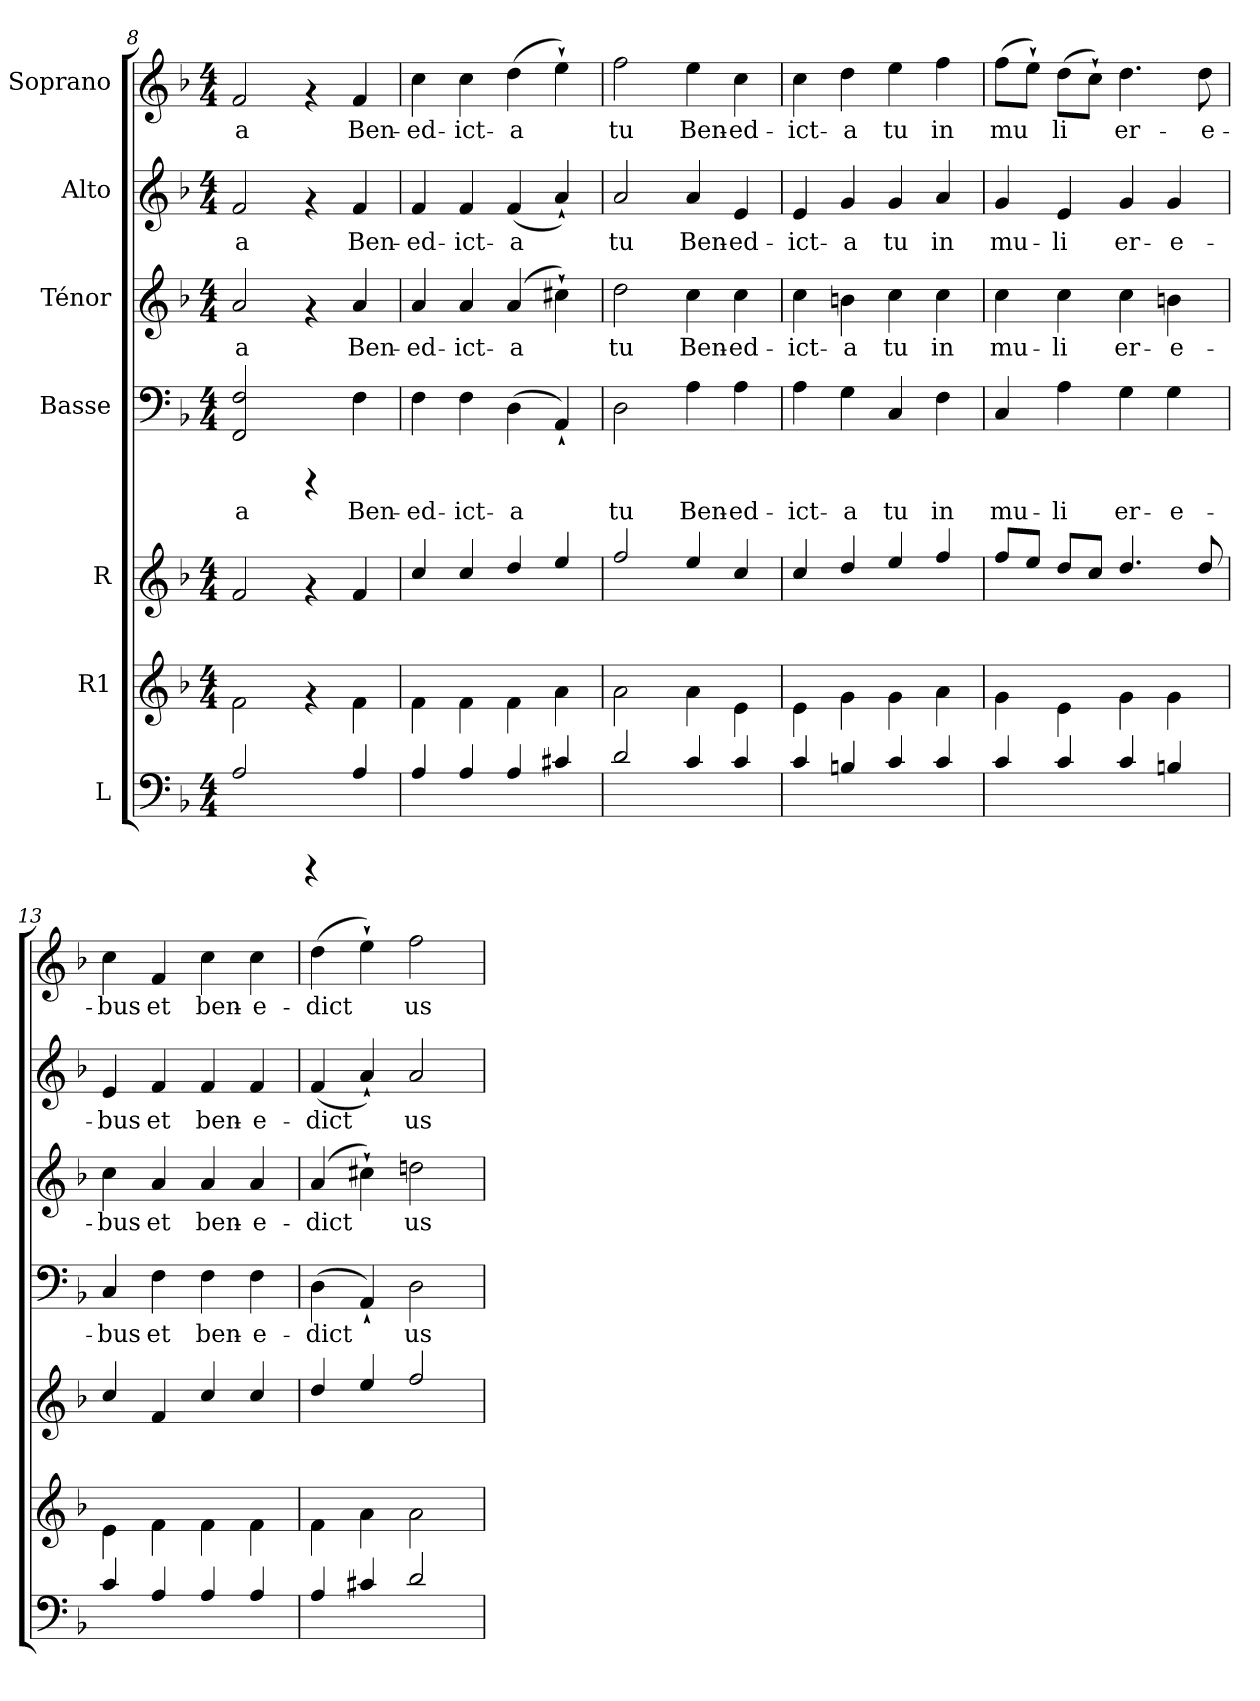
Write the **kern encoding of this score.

**kern	**kern	**kern	**kern	**text	**kern	**text	**kern	**text	**kern	**text
*part7	*part6	*part5	*part4	*part4	*part3	*part3	*part2	*part2	*part1	*part1
*staff7	*staff6	*staff5	*staff4	*staff4	*staff3	*staff3	*staff2	*staff2	*staff1	*staff1
*I"L	*I"R1	*I"R	*I"Basse	*	*I"Ténor	*	*I"Alto	*	*I"Soprano	*
*clefF4	*clefG2	*clefG2	*clefF4	*	*clefG2	*	*clefG2	*	*clefG2	*
*k[b-]	*k[b-]	*k[b-]	*k[b-]	*	*k[b-]	*	*k[b-]	*	*k[b-]	*
*F:	*F:	*F:	*F:	*	*F:	*	*F:	*	*F:	*
*M4/4	*M4/4	*M4/4	*M4/4	*	*M4/4	*	*M4/4	*	*M4/4	*
=8	=8	=8	=8	=8	=8	=8	=8	=8	=8	=8
!	!	!	!	!LO:LY:b	!	!LO:LY:b	!	!LO:LY:b	!	!LO:LY:b
2A/	2f\	2f/	2F/ 2FF/	-a	2a/	-a	2f/	-a	2f/	-a
4rCCC	4rf	4rf	4rCCC	.	4rf	.	4rf	.	4rf	.
!	!	!	!	!LO:LY:b	!	!LO:LY:b	!	!LO:LY:b	!	!LO:LY:b
4A/	4f\	4f/	4F\	Ben-	4a/	Ben-	4f/	Ben-	4f/	Ben-
=9	=9	=9	=9	=9	=9	=9	=9	=9	=9	=9
!	!	!	!	!LO:LY:b	!	!LO:LY:b	!	!LO:LY:b	!	!LO:LY:b
4A/	4f\	4cc/	4F\	-ed-	4a/	-ed-	4f/	-ed-	4cc\	-ed-
!	!	!	!	!LO:LY:b	!	!LO:LY:b	!	!LO:LY:b	!	!LO:LY:b
4A/	4f\	4cc/	4F\	-ict-	4a/	-ict-	4f/	-ict-	4cc\	-ict-
!	!	!	!	!LO:LY:b	!	!LO:LY:b	!	!LO:LY:b	!	!LO:LY:b
4A/	4f\	4dd/	(>4D\	-a	(>4a/	-a	(>4f/	-a	(>4dd\	-a
!	!	!	!	!LO:LY:b	!	!LO:LY:b	!	!LO:LY:b	!	!LO:LY:b
4c#X/	4a\	4ee/	4AA`</)	.	4cc#X`>\)	.	4a`</)	.	4ee`>\)	.
=10	=10	=10	=10	=10	=10	=10	=10	=10	=10	=10
!	!	!	!	!LO:LY:b	!	!LO:LY:b	!	!LO:LY:b	!	!LO:LY:b
2d/	2a\	2ff/	2D\	tu	2dd\	tu	2a/	tu	2ff\	tu
!	!	!	!	!LO:LY:b	!	!LO:LY:b	!	!LO:LY:b	!	!LO:LY:b
4c/	4a\	4ee/	4A\	Ben-	4cc\	Ben-	4a/	Ben-	4ee\	Ben-
!	!	!	!	!LO:LY:b	!	!LO:LY:b	!	!LO:LY:b	!	!LO:LY:b
4c/	4e\	4cc/	4A\	-ed-	4cc\	-ed-	4e/	-ed-	4cc\	-ed-
=11	=11	=11	=11	=11	=11	=11	=11	=11	=11	=11
!	!	!	!	!LO:LY:b	!	!LO:LY:b	!	!LO:LY:b	!	!LO:LY:b
4c/	4e\	4cc/	4A\	-ict-	4cc\	-ict-	4e/	-ict-	4cc\	-ict-
!	!	!	!	!LO:LY:b	!	!LO:LY:b	!	!LO:LY:b	!	!LO:LY:b
4Bn/	4g\	4dd/	4G\	-a	4bn\	-a	4g/	-a	4dd\	-a
!	!	!	!	!LO:LY:b	!	!LO:LY:b	!	!LO:LY:b	!	!LO:LY:b
4c/	4g\	4ee/	4C/	tu	4cc\	tu	4g/	tu	4ee\	tu
!	!	!	!	!LO:LY:b	!	!LO:LY:b	!	!LO:LY:b	!	!LO:LY:b
4c/	4a\	4ff/	4F\	in	4cc\	in	4a/	in	4ff\	in
!!LO:LB:g=z
=12	=12	=12	=12	=12	=12	=12	=12	=12	=12	=12
!	!	!	!	!LO:LY:b	!	!LO:LY:b	!	!LO:LY:b	!	!LO:LY:b
4c/	4g\	8ff/L	4C/	mu-	4cc\	mu-	4g/	mu-	(>8ff\L	mu-
!	!	!	!	!	!	!	!	!	!	!LO:LY:b
.	.	8ee/J	.	.	.	.	.	.	8ee`>\J)	-
!	!	!	!	!LO:LY:b	!	!LO:LY:b	!	!LO:LY:b	!	!LO:LY:b
4c/	4e\	8dd/L	4A\	-li	4cc\	-li	4e/	-li	(>8dd\L	li
!	!	!	!	!	!	!	!	!	!	!LO:LY:b
.	.	8cc/J	.	.	.	.	.	.	8cc`>\J)	.
!	!	!	!	!LO:LY:b	!	!LO:LY:b	!	!LO:LY:b	!	!LO:LY:b
4c/	4g\	4.dd/	4G\	er-	4cc\	er-	4g/	er-	4.dd\	er-
!	!	!	!	!LO:LY:b	!	!LO:LY:b	!	!LO:LY:b	!	!
4Bn/	4g\	.	4G\	-e-	4bn\	-e-	4g/	-e-	.	.
!	!	!	!	!	!	!	!	!	!	!LO:LY:b
.	.	8dd/	.	.	.	.	.	.	8dd\	-e-
=13	=13	=13	=13	=13	=13	=13	=13	=13	=13	=13
!	!	!	!	!LO:LY:b	!	!LO:LY:b	!	!LO:LY:b	!	!LO:LY:b
4c/	4e\	4cc/	4C/	-bus	4cc\	-bus	4e/	-bus	4cc\	-bus
!	!	!	!	!LO:LY:b	!	!LO:LY:b	!	!LO:LY:b	!	!LO:LY:b
4A/	4f\	4f/	4F\	et	4a/	et	4f/	et	4f/	et
!	!	!	!	!LO:LY:b	!	!LO:LY:b	!	!LO:LY:b	!	!LO:LY:b
4A/	4f\	4cc/	4F\	ben-	4a/	ben-	4f/	ben-	4cc\	ben-
!	!	!	!	!LO:LY:b	!	!LO:LY:b	!	!LO:LY:b	!	!LO:LY:b
4A/	4f\	4cc/	4F\	-e-	4a/	-e-	4f/	-e-	4cc\	-e-
=14	=14	=14	=14	=14	=14	=14	=14	=14	=14	=14
!	!	!	!	!LO:LY:b	!	!LO:LY:b	!	!LO:LY:b	!	!LO:LY:b
4A/	4f\	4dd/	(>4D\	-dict-	(>4a/	-dict-	(>4f/	-dict-	(>4dd\	-dict-
!	!	!	!	!LO:LY:b	!	!LO:LY:b	!	!LO:LY:b	!	!LO:LY:b
4c#X/	4a\	4ee/	4AA`</)	-	4cc#X`>\)	-	4a`</)	-	4ee`>\)	-
!	!	!	!	!LO:LY:b	!	!LO:LY:b	!	!LO:LY:b	!	!LO:LY:b
2d/	2a\	2ff/	2D\	us	2ddn\	us	2a/	us	2ff\	us
=	=	=	=	=	=	=	=	=	=	=
*-	*-	*-	*-	*-	*-	*-	*-	*-	*-	*-
